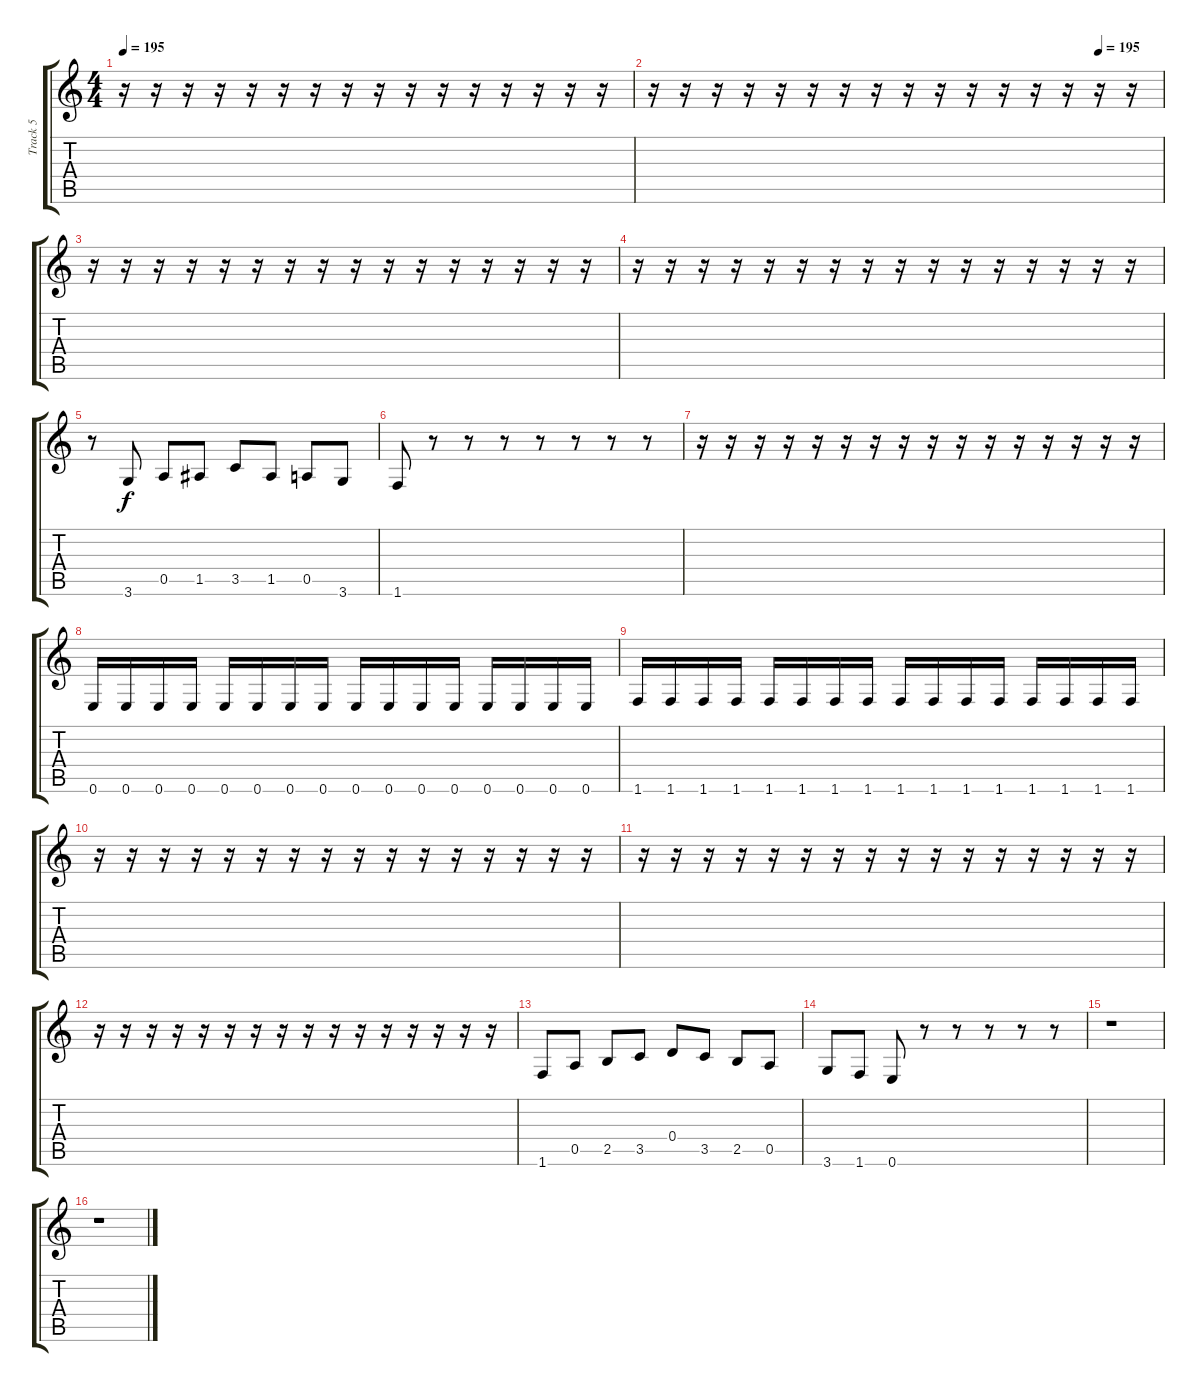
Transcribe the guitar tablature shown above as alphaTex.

\track ("Track 5" "Track 5") {instrument electricbasspick}
\staff {score tabs}
\tuning (E4 B3 G3 D3 A2 E2) {hide}
\ts (4 4)
\tempo 195
\clef g2
\ks c
r.16{dy f} r.16 r.16 r.16 r.16 r.16 r.16 r.16 r.16 r.16 r.16 r.16 r.16 r.16 r.16 r.16 |
\tempo (195 0.875)
r.16 r.16 r.16 r.16 r.16 r.16 r.16 r.16 r.16 r.16 r.16 r.16 r.16 r.16 r.16 r.16 |
r.16 r.16 r.16 r.16 r.16 r.16 r.16 r.16 r.16 r.16 r.16 r.16 r.16 r.16 r.16 r.16 |
r.16 r.16 r.16 r.16 r.16 r.16 r.16 r.16 r.16 r.16 r.16 r.16 r.16 r.16 r.16 r.16 |
r.8 3.6.8 0.5.8 1.5.8 3.5.8 1.5.8 0.5.8 3.6.8 |
1.6.8 r.8 r.8 r.8 r.8 r.8 r.8 r.8 |
r.16 r.16 r.16 r.16 r.16 r.16 r.16 r.16 r.16 r.16 r.16 r.16 r.16 r.16 r.16 r.16 |
0.6.16 0.6.16 0.6.16 0.6.16 0.6.16 0.6.16 0.6.16 0.6.16 0.6.16 0.6.16 0.6.16 0.6.16 0.6.16 0.6.16 0.6.16 0.6.16 |
1.6.16 1.6.16 1.6.16 1.6.16 1.6.16 1.6.16 1.6.16 1.6.16 1.6.16 1.6.16 1.6.16 1.6.16 1.6.16 1.6.16 1.6.16 1.6.16 |
r.16 r.16 r.16 r.16 r.16 r.16 r.16 r.16 r.16 r.16 r.16 r.16 r.16 r.16 r.16 r.16 |
r.16 r.16 r.16 r.16 r.16 r.16 r.16 r.16 r.16 r.16 r.16 r.16 r.16 r.16 r.16 r.16 |
r.16 r.16 r.16 r.16 r.16 r.16 r.16 r.16 r.16 r.16 r.16 r.16 r.16 r.16 r.16 r.16 |
1.6.8 0.5.8 2.5.8 3.5.8 0.4.8 3.5.8 2.5.8 0.5.8 |
3.6.8 1.6.8 0.6.8 r.8 r.8 r.8 r.8 r.8 |
r.1 |
r.1
